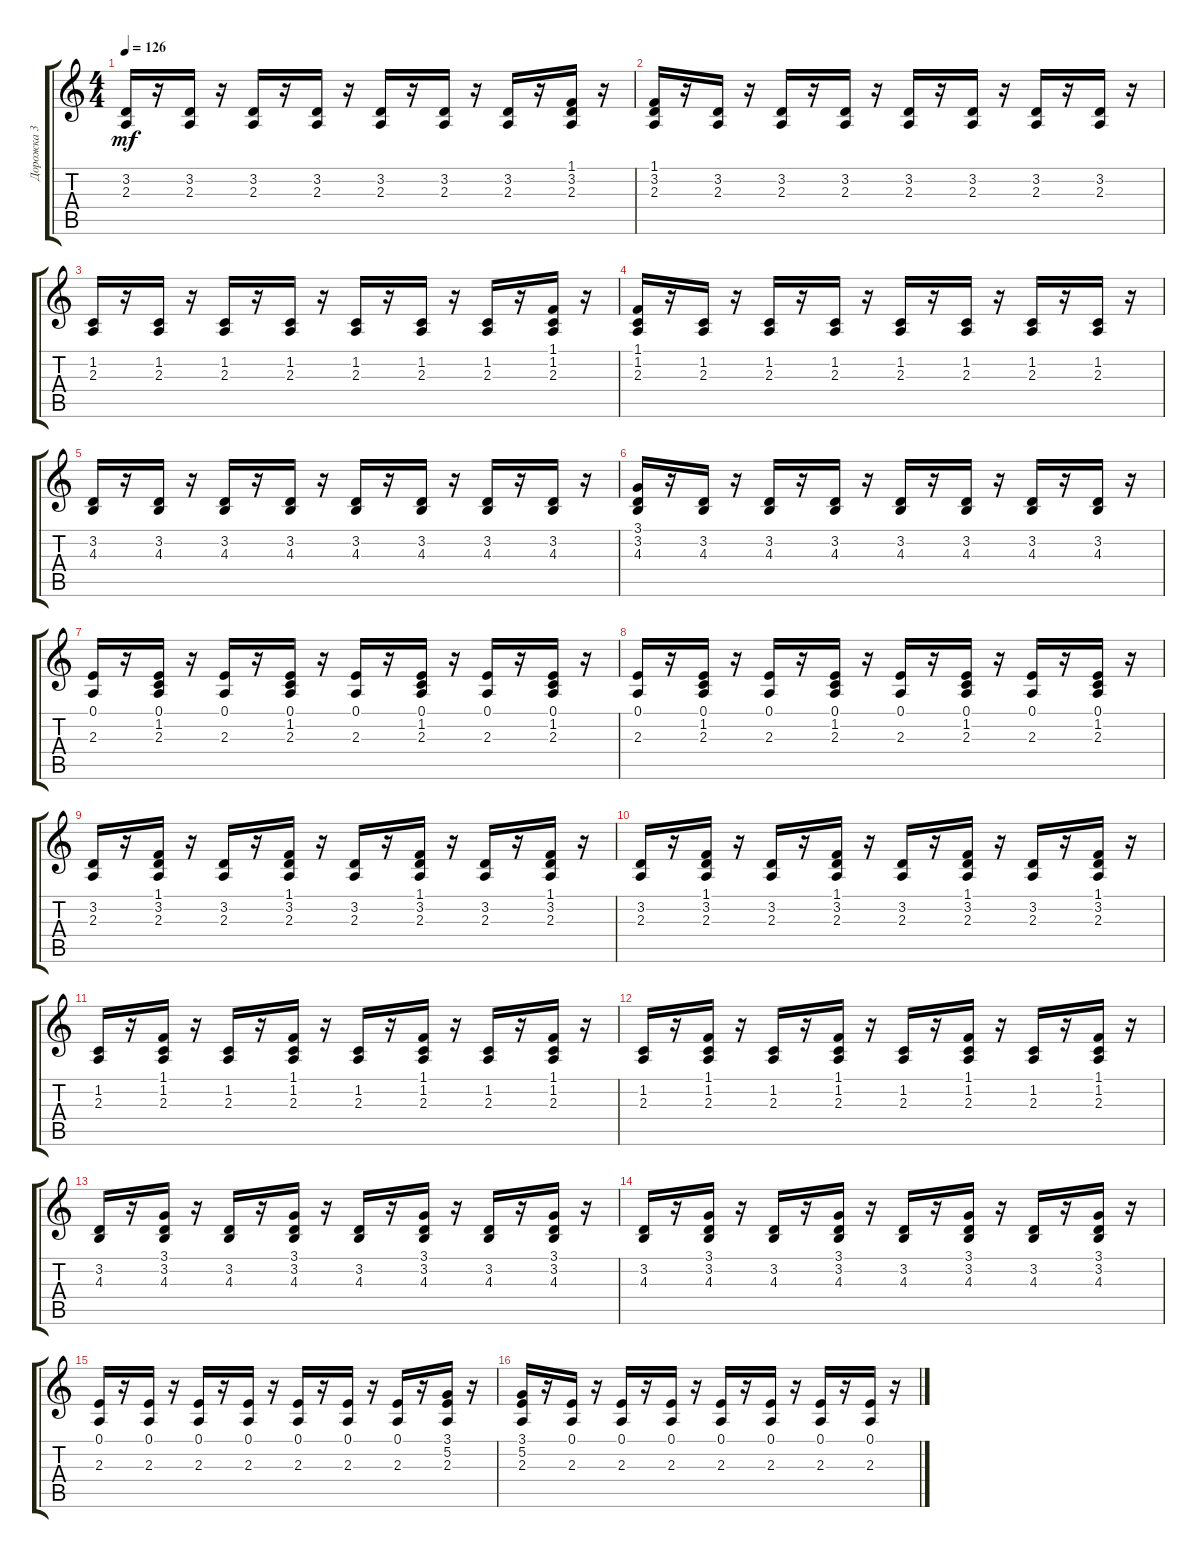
\track ("Дорожка 3" "Дорожка 3") {instrument electricpiano2}
\staff {score tabs}
\tuning (E4 B3 G3 D3 A2 E2) {hide}
\ts (4 4)
\tempo 126
\clef g2
\ks c
(3.2 2.3).16{dy mf} r.16 (3.2 2.3).16 r.16 (3.2 2.3).16 r.16 (3.2 2.3).16 r.16 (3.2 2.3).16 r.16 (3.2 2.3).16 r.16 (3.2 2.3).16 r.16 (1.1 3.2 2.3).16 r.16 |
(1.1 3.2 2.3).16 r.16 (3.2 2.3).16 r.16 (3.2 2.3).16 r.16 (3.2 2.3).16 r.16 (3.2 2.3).16 r.16 (3.2 2.3).16 r.16 (3.2 2.3).16 r.16 (3.2 2.3).16 r.16 |
(1.2 2.3).16 r.16 (1.2 2.3).16 r.16 (1.2 2.3).16 r.16 (1.2 2.3).16 r.16 (1.2 2.3).16 r.16 (1.2 2.3).16 r.16 (1.2 2.3).16 r.16 (1.1 1.2 2.3).16 r.16 |
(1.1 1.2 2.3).16 r.16 (1.2 2.3).16 r.16 (1.2 2.3).16 r.16 (1.2 2.3).16 r.16 (1.2 2.3).16 r.16 (1.2 2.3).16 r.16 (1.2 2.3).16 r.16 (1.2 2.3).16 r.16 |
(3.2 4.3).16 r.16 (3.2 4.3).16 r.16 (3.2 4.3).16 r.16 (3.2 4.3).16 r.16 (3.2 4.3).16 r.16 (3.2 4.3).16 r.16 (3.2 4.3).16 r.16 (3.2 4.3).16 r.16 |
(3.1 3.2 4.3).16 r.16 (3.2 4.3).16 r.16 (3.2 4.3).16 r.16 (3.2 4.3).16 r.16 (3.2 4.3).16 r.16 (3.2 4.3).16 r.16 (3.2 4.3).16 r.16 (3.2 4.3).16 r.16 |
(0.1 2.3).16 r.16 (0.1 1.2 2.3).16 r.16 (0.1 2.3).16 r.16 (0.1 1.2 2.3).16 r.16 (0.1 2.3).16 r.16 (0.1 1.2 2.3).16 r.16 (0.1 2.3).16 r.16 (0.1 1.2 2.3).16 r.16 |
(0.1 2.3).16 r.16 (0.1 1.2 2.3).16 r.16 (0.1 2.3).16 r.16 (0.1 1.2 2.3).16 r.16 (0.1 2.3).16 r.16 (0.1 1.2 2.3).16 r.16 (0.1 2.3).16 r.16 (0.1 1.2 2.3).16 r.16 |
(3.2 2.3).16 r.16 (1.1 3.2 2.3).16 r.16 (3.2 2.3).16 r.16 (1.1 3.2 2.3).16 r.16 (3.2 2.3).16 r.16 (1.1 3.2 2.3).16 r.16 (3.2 2.3).16 r.16 (1.1 3.2 2.3).16 r.16 |
(3.2 2.3).16 r.16 (1.1 3.2 2.3).16 r.16 (3.2 2.3).16 r.16 (1.1 3.2 2.3).16 r.16 (3.2 2.3).16 r.16 (1.1 3.2 2.3).16 r.16 (3.2 2.3).16 r.16 (1.1 3.2 2.3).16 r.16 |
(1.2 2.3).16 r.16 (1.1 1.2 2.3).16 r.16 (1.2 2.3).16 r.16 (1.1 1.2 2.3).16 r.16 (1.2 2.3).16 r.16 (1.1 1.2 2.3).16 r.16 (1.2 2.3).16 r.16 (1.1 1.2 2.3).16 r.16 |
(1.2 2.3).16 r.16 (1.1 1.2 2.3).16 r.16 (1.2 2.3).16 r.16 (1.1 1.2 2.3).16 r.16 (1.2 2.3).16 r.16 (1.1 1.2 2.3).16 r.16 (1.2 2.3).16 r.16 (1.1 1.2 2.3).16 r.16 |
(3.2 4.3).16 r.16 (3.1 3.2 4.3).16 r.16 (3.2 4.3).16 r.16 (3.1 3.2 4.3).16 r.16 (3.2 4.3).16 r.16 (3.1 3.2 4.3).16 r.16 (3.2 4.3).16 r.16 (3.1 3.2 4.3).16 r.16 |
(3.2 4.3).16 r.16 (3.1 3.2 4.3).16 r.16 (3.2 4.3).16 r.16 (3.1 3.2 4.3).16 r.16 (3.2 4.3).16 r.16 (3.1 3.2 4.3).16 r.16 (3.2 4.3).16 r.16 (3.1 3.2 4.3).16 r.16 |
(0.1 2.3).16 r.16 (0.1 2.3).16 r.16 (0.1 2.3).16 r.16 (0.1 2.3).16 r.16 (0.1 2.3).16 r.16 (0.1 2.3).16 r.16 (0.1 2.3).16 r.16 (3.1 5.2 2.3).16 r.16 |
(3.1 5.2 2.3).16 r.16 (0.1 2.3).16 r.16 (0.1 2.3).16 r.16 (0.1 2.3).16 r.16 (0.1 2.3).16 r.16 (0.1 2.3).16 r.16 (0.1 2.3).16 r.16 (0.1 2.3).16 r.16
